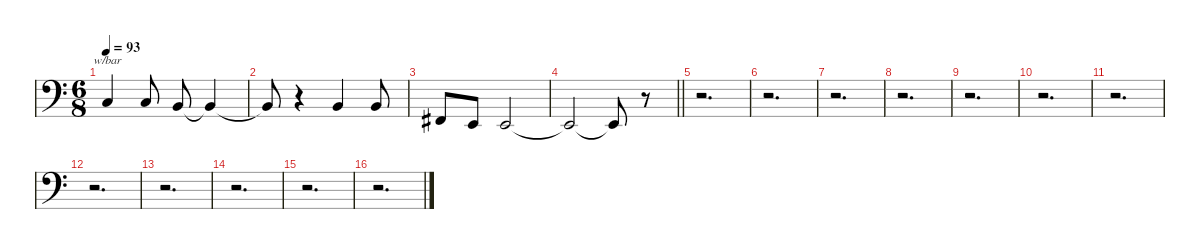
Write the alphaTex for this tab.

\defaultSystemsLayout 4
\hideDynamics
\bracketExtendMode nobrackets
\singleTrackTrackNamePolicy hidden
\multiTrackTrackNamePolicy hidden
\firstSystemTrackNameMode fullname
\firstSystemTrackNameOrientation horizontal
\otherSystemsTrackNameOrientation horizontal
\track ("Lead Vocals [Mikael Akerfeldt]" "chr.") {defaultSystemsLayout 8 instrument voiceoohs}
\staff {score}
\tuning (E4 B3 G3 D3 A2 E2)
\ts (6 8)
\tempo 93
\clef f4
\ks c
0.4.4{tbe (custom default 0 -4 30 0 30 0 60 0) dy mf} 3.5.8 2.5.8 2.5{t}.4 |
2.5{t}.8 r.4 2.5.4 2.5.8 |
2.6{acc #}.8 0.6.8 0.6.2 |
\barLineRight lightlight
0.6{t}.2 0.6{t}.8 r.8 |
r.2{d} |
r.2{d} |
r.2{d} |
r.2{d} |
r.2{d} |
r.2{d} |
r.2{d} |
r.2{d} |
r.2{d} |
r.2{d} |
r.2{d} |
r.2{d}
